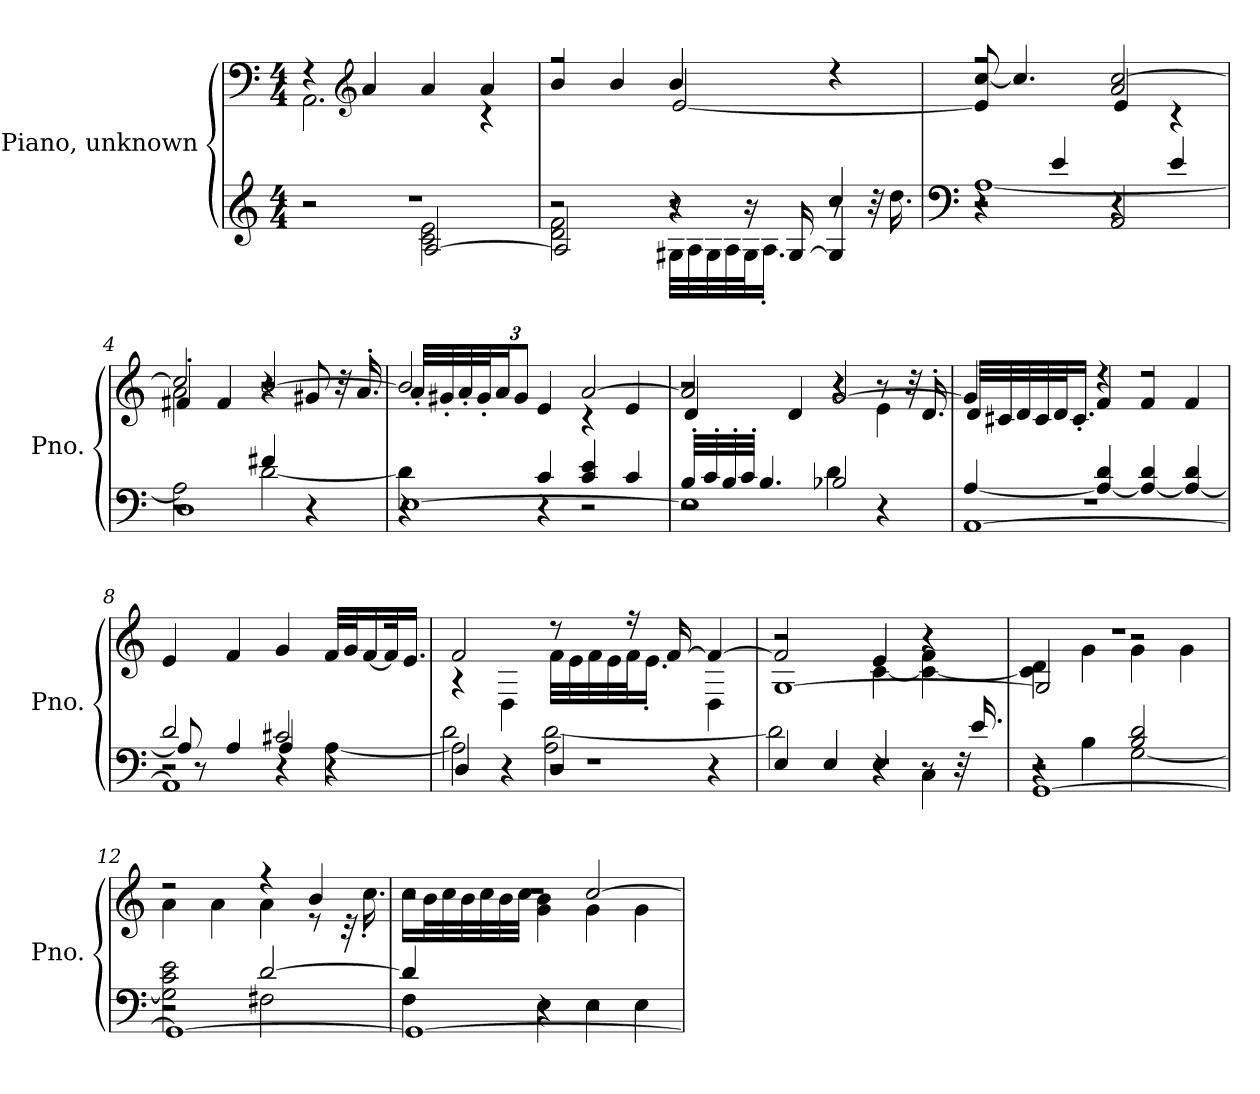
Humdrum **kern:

**kern	**kern
*part1	*part1
*staff2	*staff1
*I"Piano, unknown	*
*I'Pno.	*
*clefG2	*clefF4
*k[]	*k[]
*M4/4	*M4/4
*MM120	*MM120
=1	=1
*^	*^
*	*^	*	*
1r	2r	2r	4r	2.AA\
*	*	*	*clefG2	*
.	.	.	4a/	.
.	2c\ 2e\	[2A/	4a/	.
.	.	.	4a/	4r
=2	=2	=2	=2	=2
2r	2d\ 2f\	2A/]	2r	4b/
.	.	.	.	4b/
4r	32G#X\LLL	8r	4b/	[2e/
.	32A\	.	.	.
.	32G#\	.	.	.
.	32A\	.	.	.
.	32G#\J	16r	.	.
.	16.A'\JJ	.	.	.
.	.	[16G#/	.	.
4cc/	8r	4G#/]	4r	.
.	32r	.	.	.
.	16.dd\	.	.	.
=3	=3	=3	=3	=3
*clefF4	*	*	*	*
4r	[1A	2r	2r	8e/] [8cc/
.	.	.	.	4.cc/]
4e/	.	.	.	.
4r	.	2AA/	2a/ [2cc/	4e/
4e/	.	.	.	4r
=4	=4	=4	=4	=4
*	*	*	*	*^
2r	2A\]	1D	2cc/]	2a\	4f#X'/
.	.	.	.	.	4f#/
4f#X/	[2d\	.	[2b/	2r	4r
4r	.	.	.	.	8g#X/
.	.	.	.	.	32r
.	.	.	.	.	16.a'/
*	*	*	*	*v	*v
!!LO:LB:g=z
=5	=5	=5	=5	=5
4r	4d\]	[1E	2b/]	32a'/LLL
.	.	.	.	32g#X'/
.	.	.	.	32a'/
.	.	.	.	32g#'/J
*	*	*	*	*Xbrackettup
.	.	.	.	24a/J
.	.	.	.	12g#/J
4c/	4r	.	.	4e/
4c/ 4e/	2r	.	[2a/	4r
4c/	.	.	.	4e/
=6	=6	=6	=6	=6
*	*	*	*	*^
32B'/LLL	2r	1E]	2a/]	2r	4d/
32c'/	.	.	.	.	.
32B'/	.	.	.	.	.
32c'/JJJ	.	.	.	.	.
4.B/	.	.	.	.	.
.	.	.	.	.	4d/
2B-X/	4d\	.	[2g/	4r	4r
.	4r	.	.	4e\	8r
.	.	.	.	.	32r
.	.	.	.	.	16.d'/
*	*	*	*	*v	*v
=7	=7	=7	=7	=7
1r	[4A/	[1AA	4g/]	32d/LLL
.	.	.	.	32c#X/
.	.	.	.	32d/
.	.	.	.	32c#/
.	.	.	.	32d/J
.	.	.	.	16.c#'/JJ
.	4A/_ 4d/	.	4r	4f/
.	4A/_ 4d/	.	2r	4f/
.	4A/_ 4d/	.	.	4f/
*	*	*	*v	*v
!!LO:LB:g=z
=8	=8	=8	=8
*	*	*^	*
2d/	2r	8A/]	1AA]	4e/
.	.	8r	.	.
.	.	4A/	.	4f/
2c#X/	4r	4A/	.	4g/
.	[4A\	4r	.	32f/LLL
.	.	.	.	32g/J
.	.	.	.	[16f/
.	.	.	.	32f/K]
.	.	.	.	16.e/JJ
=9	=9	=9	=9	=9
*	*	*	*	*^
1r	2A\]	4D/	2d\	2f/	4r
.	.	4r	.	.	4D\
.	2r	4D/	2A\ [2d\	8r	32f\LLL
.	.	.	.	.	32e\
.	.	.	.	.	32f\
.	.	.	.	.	32e\
.	.	.	.	16r	32f\J
.	.	.	.	.	16.e'\JJ
.	.	.	.	[16f/	.
.	.	4r	.	4f/_	4D\
*	*	*v	*v	*	*
=10	=10	=10	=10	=10
*	*	*	*	*^
1r	4E/	2d\]	2f/]	2r	[1G
.	4E/	.	.	.	.
.	4E/	4r	4e/	[4c\	.
.	8r	4C\	4r	4c\_ 4f\	.
.	32r	.	.	.	.
.	16.e/	.	.	.	.
=11	=11	=11	=11	=11	=11
2r	4r	[1GG	1r	4c\] 4d\	2G/]
.	4B\	.	.	4g\	.
2B/ 2d/	[2G\	.	.	4g\	2r
.	.	.	.	4g\	.
*	*	*	*	*v	*v
=12	=12	=12	=12	=12
2r	2G\] 2c\ 2e\	1GG_	2r	4a\
.	.	.	.	4a\
[2d/	2F#X\	.	4r	4a\
.	.	.	4b/	8r
.	.	.	.	32r
.	.	.	.	16.cc'\
!!LO:LB:g=z
=13	=13	=13	=13	=13
*	*	*	*	*^
4d/]	4F\	1GG_	1r	16cc\LL	2r
.	.	.	.	32b\L	.
.	.	.	.	32cc\	.
.	.	.	.	32b\	.
.	.	.	.	32cc\	.
.	.	.	.	32b\	.
.	.	.	.	32cc\JJJ	.
4r	4E\	.	.	4g\ 4b\	.
2r	4E\	.	.	4g\	[2cc/
.	4E\	.	.	4g\	.
*v	*v	*v	*	*	*
*	*v	*v	*v
=	=
*-	*-
